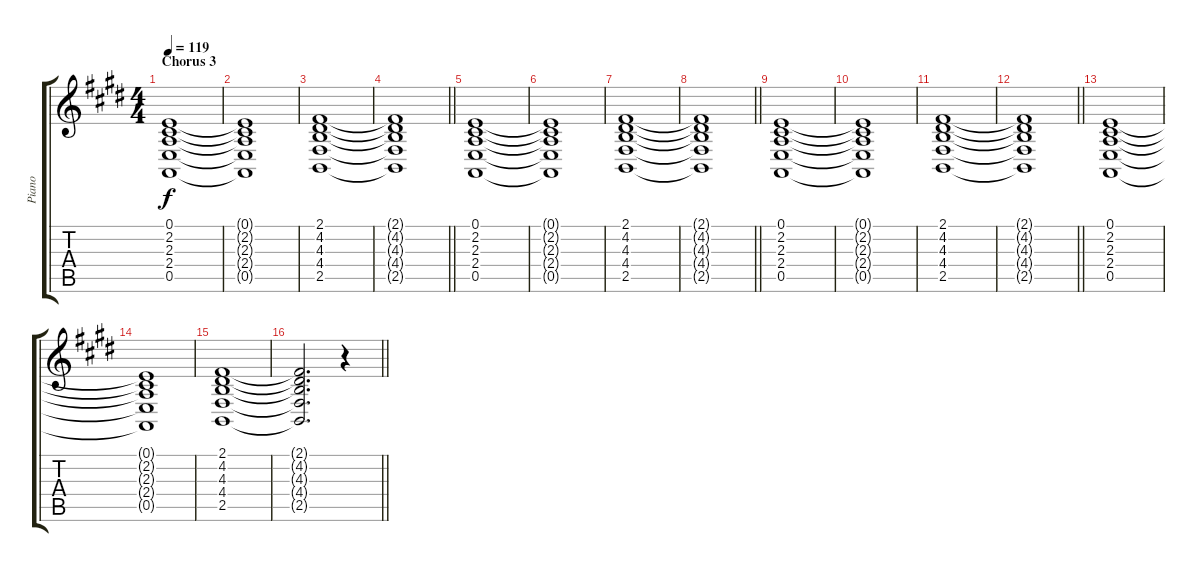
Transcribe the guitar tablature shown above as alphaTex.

\track ("Piano" "Piano") {instrument acousticgrandpiano}
\staff {score tabs}
\tuning (E4 B3 G3 D3 A2 E2) {hide}
\ts (4 4)
\section ("" "Chorus 3")
\tempo 119
\clef g2
\ks e
(0.1 2.2 2.3 2.4 0.5).1{dy f} |
(0.1{t} 2.2{t} 2.3{t} 2.4{t} 0.5{t}).1 |
(2.1 4.2 4.3 4.4 2.5).1 |
\barLineRight lightlight
(2.1{t} 4.2{t} 4.3{t} 4.4{t} 2.5{t}).1 |
(0.1 2.2 2.3 2.4 0.5).1 |
(0.1{t} 2.2{t} 2.3{t} 2.4{t} 0.5{t}).1 |
(2.1 4.2 4.3 4.4 2.5).1 |
\barLineRight lightlight
(2.1{t} 4.2{t} 4.3{t} 4.4{t} 2.5{t}).1 |
(0.1 2.2 2.3 2.4 0.5).1 |
(0.1{t} 2.2{t} 2.3{t} 2.4{t} 0.5{t}).1 |
(2.1 4.2 4.3 4.4 2.5).1 |
\barLineRight lightlight
(2.1{t} 4.2{t} 4.3{t} 4.4{t} 2.5{t}).1 |
(0.1 2.2 2.3 2.4 0.5).1 |
(0.1{t} 2.2{t} 2.3{t} 2.4{t} 0.5{t}).1 |
(2.1 4.2 4.3 4.4 2.5).1 |
\barLineRight lightlight
(2.1{t} 4.2{t} 4.3{t} 4.4{t} 2.5{t}).2{d} r.4
